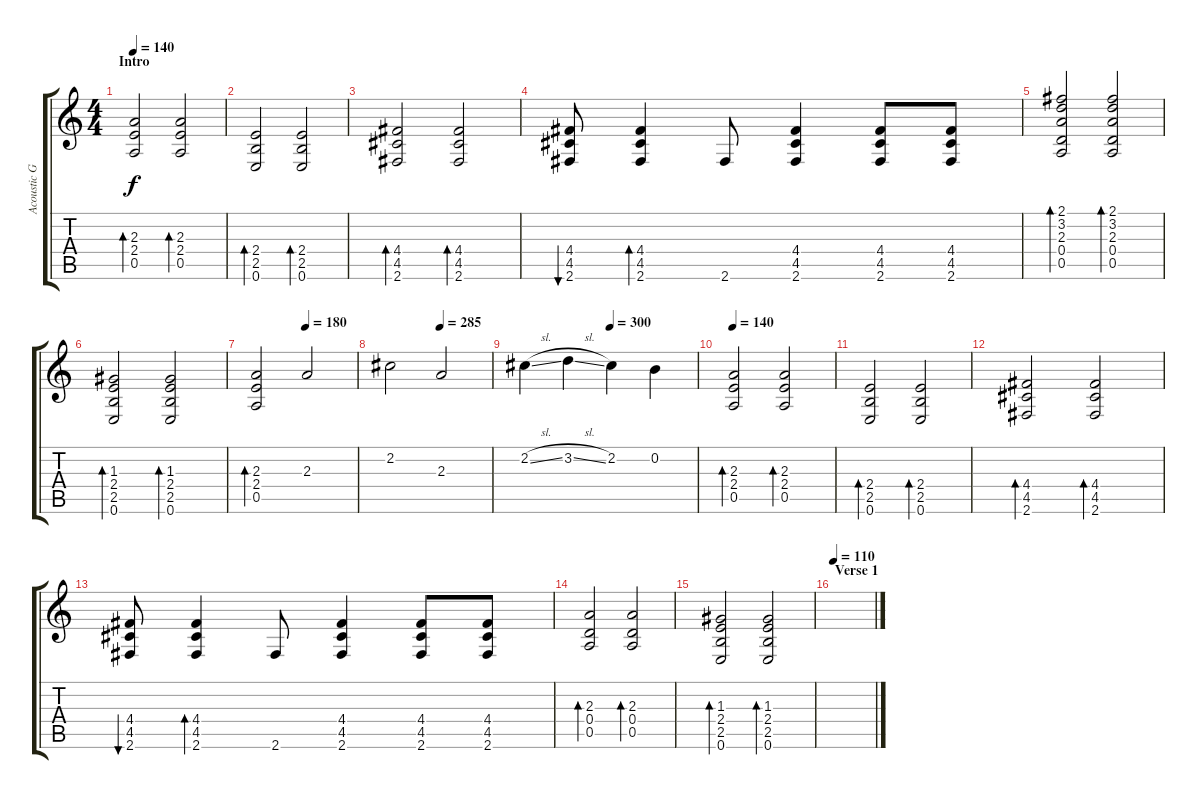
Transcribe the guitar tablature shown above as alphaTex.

\track ("Acoustic Guitar" "Acoustic G") {instrument acousticguitarsteel}
\staff {score tabs}
\tuning (E4 B3 G3 D3 A2 E2) {hide}
\ts (4 4)
\section ("" "Intro")
\tempo 140
\clef g2
\ks c
(2.3 2.4 0.5).2{bd 60 dy f instrument acousticguitarsteel} (2.3 2.4 0.5).2{bd 60} |
(2.4 2.5 0.6).2{bd 60 volume 13} (2.4 2.5 0.6).2{bd 60} |
(4.4 4.5 2.6).2{bd 60} (4.4 4.5 2.6).2{bd 60} |
(4.4 4.5 2.6).8{bu 60} (4.4 4.5 2.6).4{bd 60} 2.6.8 (4.4 4.5 2.6).4 (4.4 4.5 2.6).8 (4.4 4.5 2.6).8 |
(2.1 3.2 2.3 0.4 0.5).2{bd 60} (2.1 3.2 2.3 0.4 0.5).2{bd 60} |
(1.3 2.4 2.5 0.6).2{bd 60} (1.3 2.4 2.5 0.6).2{bd 60} |
\tempo (180 0.5)
(2.3 2.4 0.5).2{bd 60} 2.3.2{volume 8} |
\tempo (285 0.5)
2.2.2 2.3.2 |
\tempo (300 0.5)
2.2{sl}.4 3.2{sl}.4 2.2.4 0.2.4 |
\tempo 140
(2.3 2.4 0.5).2{bd 60 volume 13} (2.3 2.4 0.5).2{bd 60} |
(2.4 2.5 0.6).2{bd 60} (2.4 2.5 0.6).2{bd 60} |
(4.4 4.5 2.6).2{bd 60} (4.4 4.5 2.6).2{bd 60} |
(4.4 4.5 2.6).8{bu 60} (4.4 4.5 2.6).4{bd 60} 2.6.8 (4.4 4.5 2.6).4 (4.4 4.5 2.6).8 (4.4 4.5 2.6).8 |
(2.3 0.4 0.5).2{bd 60} (2.3 0.4 0.5).2{bd 60} |
(1.3 2.4 2.5 0.6).2{bd 60} (1.3 2.4 2.5 0.6).2{bd 60} |
\section ("" "Verse 1")
\tempo 110
